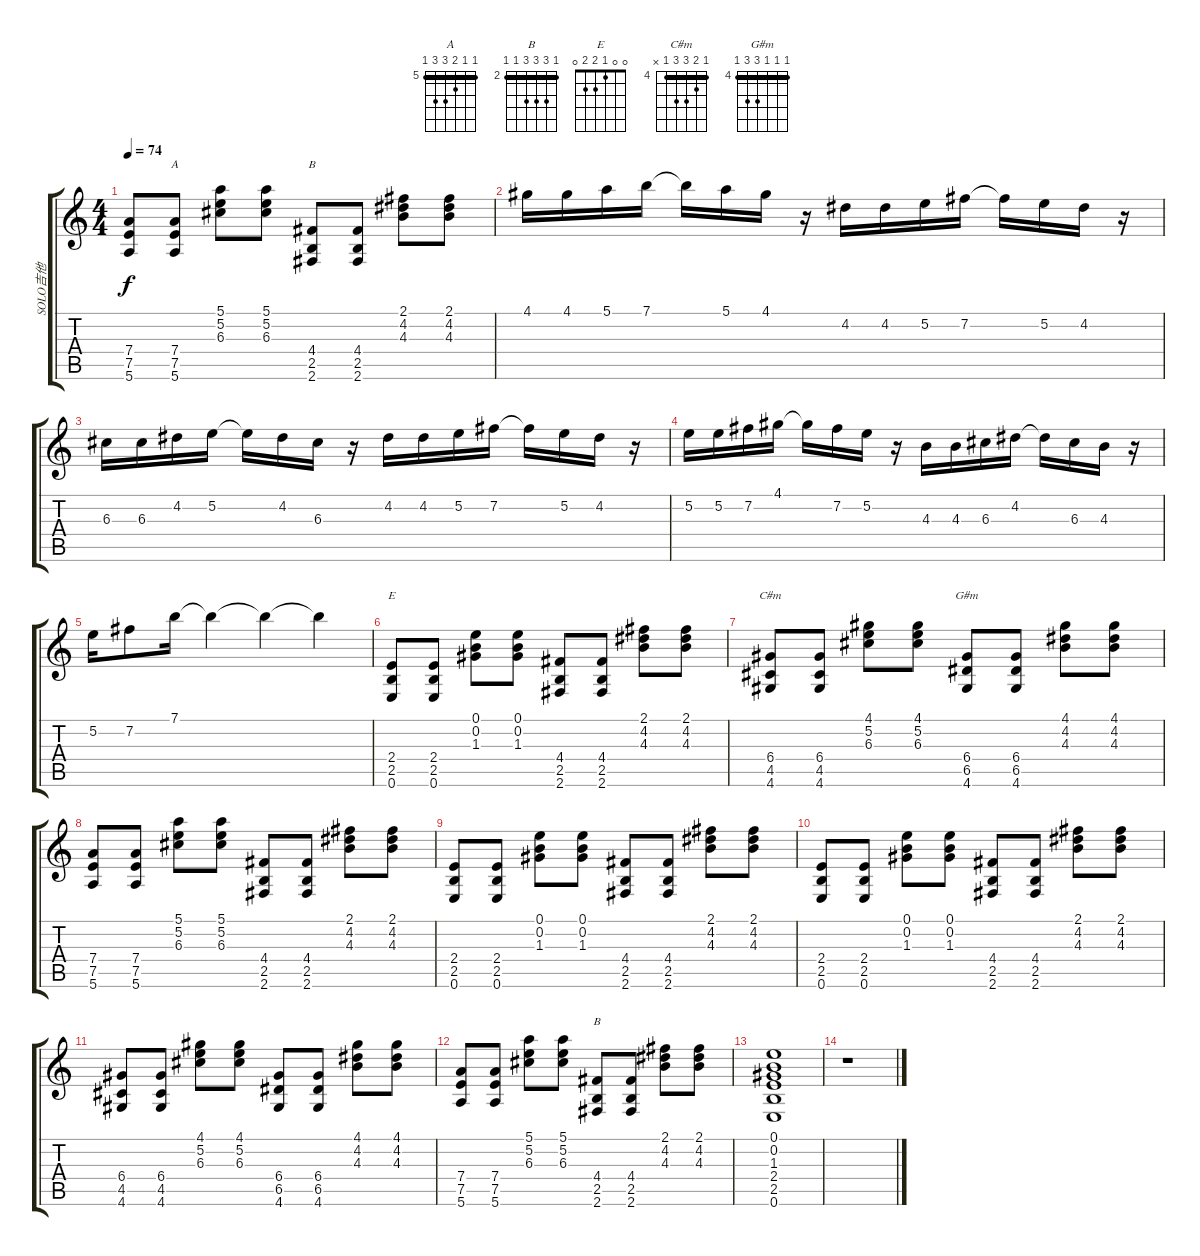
\track ("SOLO吉他" "SOLO吉他") {instrument overdrivenguitar}
\staff {score tabs}
\tuning (E4 B3 G3 D3 A2 E2) {hide}
\chord ("A" 5 5 6 7 7 5) {firstfret 5 barre 5}
\chord ("B" 2 4 4 4 2 x) {barre 2}
\chord ("E" 0 0 1 2 2 0)
\chord ("C#m" 4 5 6 6 4 x) {firstfret 4 barre 4}
\chord ("G#m" 4 4 4 6 6 4) {firstfret 4 barre 4}
\chord ("B" 2 4 4 4 2 2) {firstfret 2 barre 2}
\ts (4 4)
\tempo 74
\clef g2
\ks c
(7.4 7.5 5.6).8{dy f} (7.4 7.5 5.6).8{ch "A"} (5.1 5.2 6.3).8 (5.1 5.2 6.3).8 (4.4 2.5 2.6).8{ch "B"} (4.4 2.5 2.6).8 (2.1 4.2 4.3).8 (2.1 4.2 4.3).8 |
4.1.16{volume 8} 4.1.16 5.1.16 7.1.16 7.1{t}.16 5.1.16 4.1.16 r.16 4.2.16 4.2.16 5.2.16 7.2.16 7.2{t}.16 5.2.16 4.2.16 r.16 |
6.3.16 6.3.16 4.2.16 5.2.16 5.2{t}.16 4.2.16 6.3.16 r.16 4.2.16 4.2.16 5.2.16 7.2.16 7.2{t}.16 5.2.16 4.2.16 r.16 |
5.2.16 5.2.16 7.2.16 4.1.16 4.1{t}.16 7.2.16 5.2.16 r.16 4.3.16 4.3.16 6.3.16 4.2.16 4.2{t}.16 6.3.16 4.3.16 r.16 |
5.2.16 7.2.8 7.1.16 7.1{t}.4 7.1{t}.4 7.1{t}.4 |
(2.4 2.5 0.6).8{ch "E" volume 10} (2.4 2.5 0.6).8 (0.1 0.2 1.3).8 (0.1 0.2 1.3).8 (4.4 2.5 2.6).8 (4.4 2.5 2.6).8 (2.1 4.2 4.3).8 (2.1 4.2 4.3).8 |
(6.4 4.5 4.6).8{ch "C#m"} (6.4 4.5 4.6).8 (4.1 5.2 6.3).8 (4.1 5.2 6.3).8 (6.4 6.5 4.6).8{ch "G#m"} (6.4 6.5 4.6).8 (4.1 4.2 4.3).8 (4.1 4.2 4.3).8 |
(7.4 7.5 5.6).8 (7.4 7.5 5.6).8 (5.1 5.2 6.3).8 (5.1 5.2 6.3).8 (4.4 2.5 2.6).8 (4.4 2.5 2.6).8 (2.1 4.2 4.3).8 (2.1 4.2 4.3).8 |
(2.4 2.5 0.6).8 (2.4 2.5 0.6).8 (0.1 0.2 1.3).8 (0.1 0.2 1.3).8 (4.4 2.5 2.6).8 (4.4 2.5 2.6).8 (2.1 4.2 4.3).8 (2.1 4.2 4.3).8 |
(2.4 2.5 0.6).8{volume 8} (2.4 2.5 0.6).8 (0.1 0.2 1.3).8 (0.1 0.2 1.3).8 (4.4 2.5 2.6).8{volume 7} (4.4 2.5 2.6).8 (2.1 4.2 4.3).8 (2.1 4.2 4.3).8 |
(6.4 4.5 4.6).8{volume 6} (6.4 4.5 4.6).8 (4.1 5.2 6.3).8 (4.1 5.2 6.3).8 (6.4 6.5 4.6).8{volume 5} (6.4 6.5 4.6).8 (4.1 4.2 4.3).8 (4.1 4.2 4.3).8 |
(7.4 7.5 5.6).8{volume 4} (7.4 7.5 5.6).8 (5.1 5.2 6.3).8 (5.1 5.2 6.3).8 (4.4 2.5 2.6).8{ch "B" volume 3} (4.4 2.5 2.6).8 (2.1 4.2 4.3).8 (2.1 4.2 4.3).8 |
(0.1 0.2 1.3 2.4 2.5 0.6).1{volume 2} |
r.1
